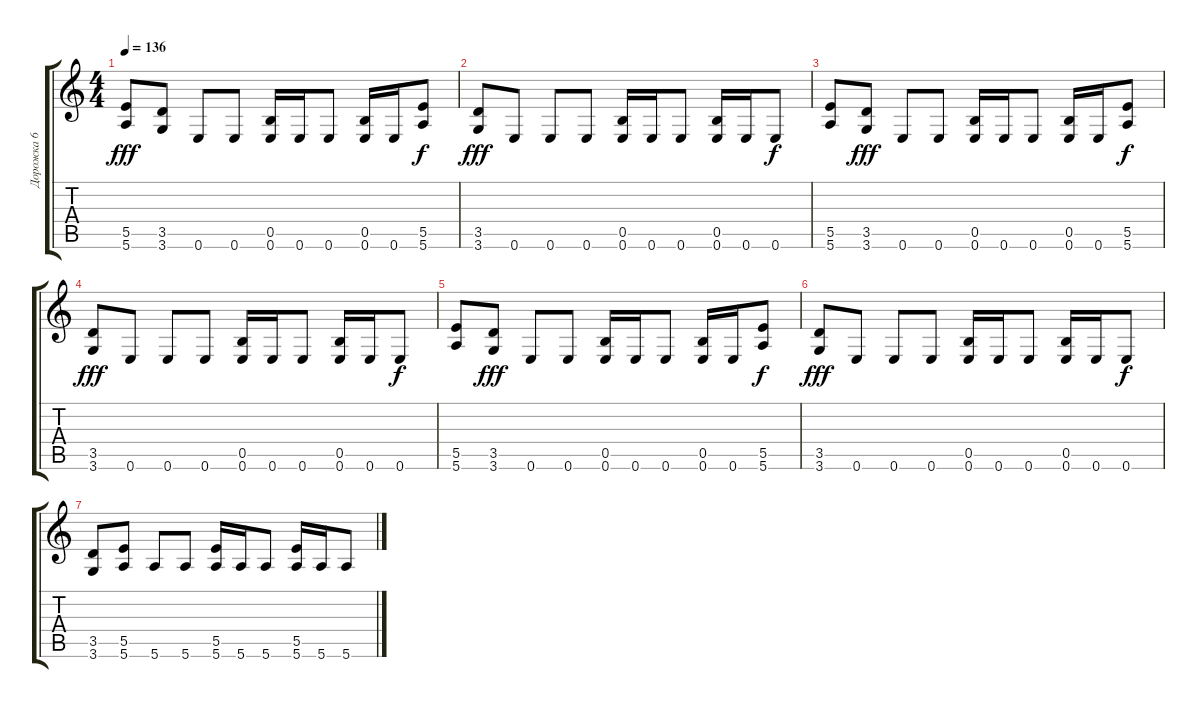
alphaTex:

\track ("Дорожка 6" "Дорожка 6") {instrument overdrivenguitar}
\staff {score tabs}
\tuning (E4 B3 G3 E3 B2 E2) {hide}
\ts (4 4)
\tempo 136
\clef g2
\ks c
(5.5 5.6).8{dy fff} (3.5 3.6).8 0.6.8 0.6.8 (0.5 0.6).16 0.6.16 0.6.8 (0.5 0.6).16 0.6.16 (5.5 5.6).8{dy f} |
(3.5 3.6).8{dy fff} 0.6.8 0.6.8 0.6.8 (0.5 0.6).16 0.6.16 0.6.8 (0.5 0.6).16 0.6.16 0.6.8{dy f} |
(5.5 5.6).8 (3.5 3.6).8{dy fff} 0.6.8 0.6.8 (0.5 0.6).16 0.6.16 0.6.8 (0.5 0.6).16 0.6.16 (5.5 5.6).8{dy f} |
(3.5 3.6).8{dy fff} 0.6.8 0.6.8 0.6.8 (0.5 0.6).16 0.6.16 0.6.8 (0.5 0.6).16 0.6.16 0.6.8{dy f} |
(5.5 5.6).8 (3.5 3.6).8{dy fff} 0.6.8 0.6.8 (0.5 0.6).16 0.6.16 0.6.8 (0.5 0.6).16 0.6.16 (5.5 5.6).8{dy f} |
(3.5 3.6).8{dy fff} 0.6.8 0.6.8 0.6.8 (0.5 0.6).16 0.6.16 0.6.8 (0.5 0.6).16 0.6.16 0.6.8{dy f} |
(3.5 3.6).8 (5.5 5.6).8 5.6.8 5.6.8 (5.5 5.6).16 5.6.16 5.6.8 (5.5 5.6).16 5.6.16 5.6.8
